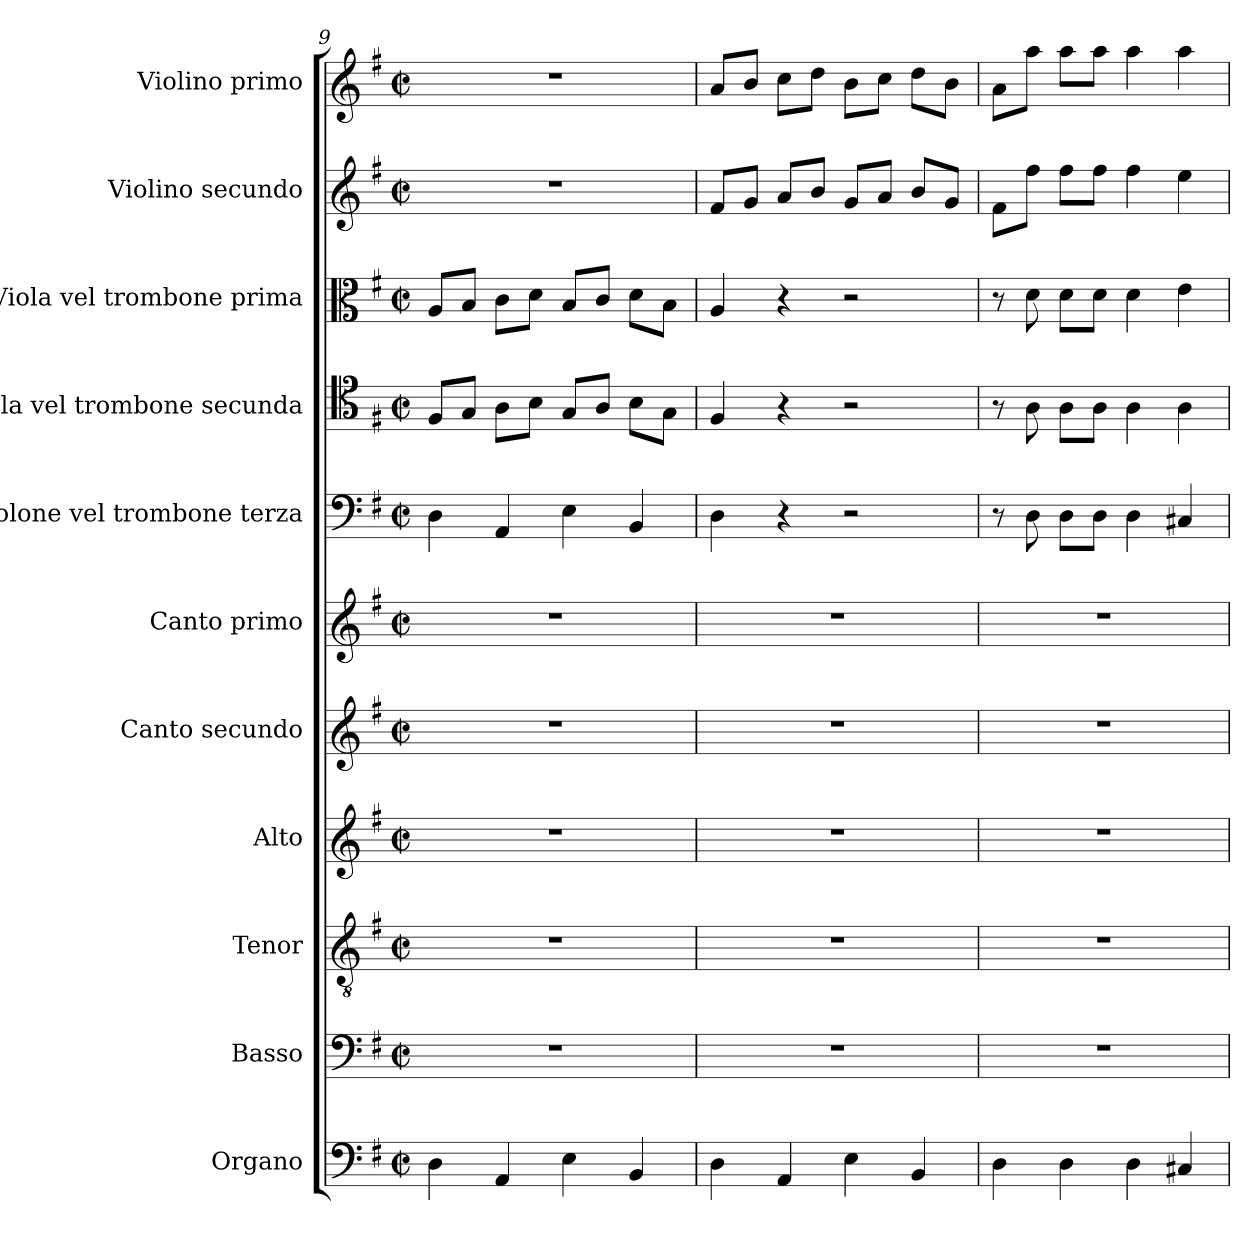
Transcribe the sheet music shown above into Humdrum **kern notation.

**kern	**kern	**kern	**kern	**kern	**kern	**kern	**kern	**kern	**kern	**kern
*part11	*part10	*part9	*part8	*part7	*part6	*part5	*part4	*part3	*part2	*part1
*staff11	*staff10	*staff9	*staff8	*staff7	*staff6	*staff5	*staff4	*staff3	*staff2	*staff1
*I"Organo	*I"Basso	*I"Tenor	*I"Alto	*I"Canto secundo	*I"Canto primo	*I"Violone vel trombone  terza	*I"Viola vel trombone secunda	*I"Viola vel trombone prima	*I"Violino secundo	*I"Violino primo
*	*I'B	*I'T	*I'A	*I'C2	*I'C1	*I'Vn	*I'Va2	*I'Va1	*I'Vi2	*I'Vi1
*clefF4	*clefF4	*clefGv2	*clefG2	*clefG2	*clefG2	*clefF4	*clefC4	*clefC3	*clefG2	*clefG2
*k[f#]	*k[f#]	*k[f#]	*k[f#]	*k[f#]	*k[f#]	*k[f#]	*k[f#]	*k[f#]	*k[f#]	*k[f#]
*G:	*G:	*G:	*G:	*G:	*G:	*G:	*G:	*G:	*G:	*G:
*M2/2	*M2/2	*M2/2	*M2/2	*M2/2	*M2/2	*M2/2	*M2/2	*M2/2	*M2/2	*M2/2
*met(c|)	*met(c|)	*met(c|)	*met(c|)	*met(c|)	*met(c|)	*met(c|)	*met(c|)	*met(c|)	*met(c|)	*met(c|)
=9	=9	=9	=9	=9	=9	=9	=9	=9	=9	=9
4D\	1r	1r	1r	1r	1r	4D\	8F#/L	8A/L	1r	1r
.	.	.	.	.	.	.	8G/J	8B/J	.	.
4AA/	.	.	.	.	.	4AA/	8A\L	8c\L	.	.
.	.	.	.	.	.	.	8B\J	8d\J	.	.
4E\	.	.	.	.	.	4E\	8G/L	8B/L	.	.
.	.	.	.	.	.	.	8A/J	8c/J	.	.
4BB/	.	.	.	.	.	4BB/	8B\L	8d\L	.	.
.	.	.	.	.	.	.	8G\J	8B\J	.	.
!!LO:LB:g=z
=10	=10	=10	=10	=10	=10	=10	=10	=10	=10	=10
4D\	1r	1r	1r	1r	1r	4D\	4F#/	4A/	8f#/L	8a/L
.	.	.	.	.	.	.	.	.	8g/J	8b/J
4AA/	.	.	.	.	.	4r	4r	4r	8a/L	8cc\L
.	.	.	.	.	.	.	.	.	8b/J	8dd\J
4E\	.	.	.	.	.	2r	2r	2r	8g/L	8b\L
.	.	.	.	.	.	.	.	.	8a/J	8cc\J
4BB/	.	.	.	.	.	.	.	.	8b/L	8dd\L
.	.	.	.	.	.	.	.	.	8g/J	8b\J
=11	=11	=11	=11	=11	=11	=11	=11	=11	=11	=11
4D\	1r	1r	1r	1r	1r	8r	8r	8r	8f#\L	8a\L
.	.	.	.	.	.	8D\	8A\	8d\	8ff#\J	8aa\J
4D\	.	.	.	.	.	8D\L	8A\L	8d\L	8ff#\L	8aa\L
.	.	.	.	.	.	8D\J	8A\J	8d\J	8ff#\J	8aa\J
4D\	.	.	.	.	.	4D\	4A\	4d\	4ff#\	4aa\
4C#X/	.	.	.	.	.	4C#X/	4A\	4e\	4ee\	4aa\
=	=	=	=	=	=	=	=	=	=	=
*-	*-	*-	*-	*-	*-	*-	*-	*-	*-	*-
